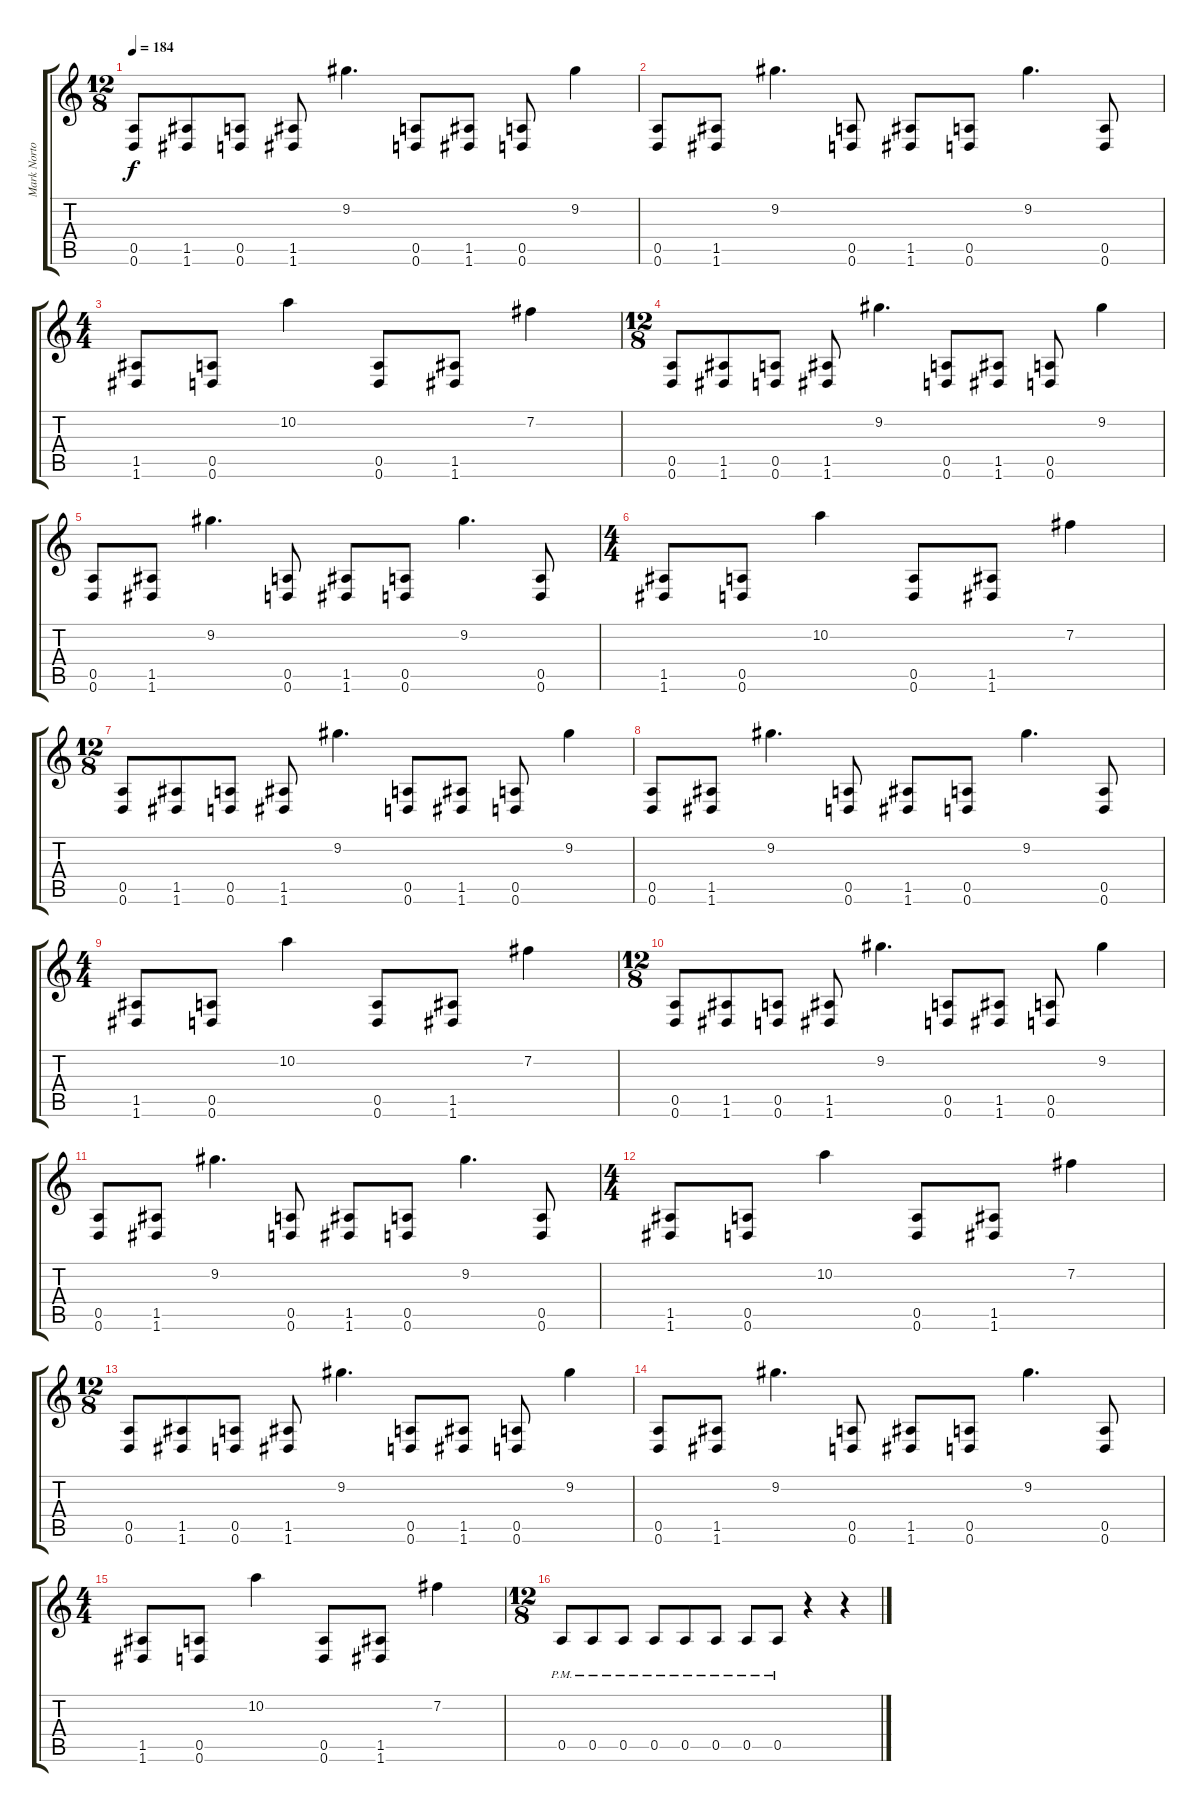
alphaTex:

\track ("Mark Norton" "Mark Norto") {instrument distortionguitar}
\staff {score tabs}
\tuning (E4 B3 G3 D3 A2 D2) {hide}
\ts (12 8)
\tempo 184
\clef g2
\ks c
(0.5 0.6).8{dy f} (1.5 1.6).8 (0.5 0.6).8 (1.5 1.6).8 9.2.4{d} (0.5 0.6).8 (1.5 1.6).8 (0.5 0.6).8 9.2.4 |
(0.5 0.6).8 (1.5 1.6).8 9.2.4{d} (0.5 0.6).8 (1.5 1.6).8 (0.5 0.6).8 9.2.4{d} (0.5 0.6).8 |
\ts (4 4)
(1.5 1.6).8 (0.5 0.6).8 10.2.4 (0.5 0.6).8 (1.5 1.6).8 7.2.4 |
\ts (12 8)
(0.5 0.6).8 (1.5 1.6).8 (0.5 0.6).8 (1.5 1.6).8 9.2.4{d} (0.5 0.6).8 (1.5 1.6).8 (0.5 0.6).8 9.2.4 |
(0.5 0.6).8 (1.5 1.6).8 9.2.4{d} (0.5 0.6).8 (1.5 1.6).8 (0.5 0.6).8 9.2.4{d} (0.5 0.6).8 |
\ts (4 4)
(1.5 1.6).8 (0.5 0.6).8 10.2.4 (0.5 0.6).8 (1.5 1.6).8 7.2.4 |
\ts (12 8)
(0.5 0.6).8 (1.5 1.6).8 (0.5 0.6).8 (1.5 1.6).8 9.2.4{d} (0.5 0.6).8 (1.5 1.6).8 (0.5 0.6).8 9.2.4 |
(0.5 0.6).8 (1.5 1.6).8 9.2.4{d} (0.5 0.6).8 (1.5 1.6).8 (0.5 0.6).8 9.2.4{d} (0.5 0.6).8 |
\ts (4 4)
(1.5 1.6).8 (0.5 0.6).8 10.2.4 (0.5 0.6).8 (1.5 1.6).8 7.2.4 |
\ts (12 8)
(0.5 0.6).8 (1.5 1.6).8 (0.5 0.6).8 (1.5 1.6).8 9.2.4{d} (0.5 0.6).8 (1.5 1.6).8 (0.5 0.6).8 9.2.4 |
(0.5 0.6).8 (1.5 1.6).8 9.2.4{d} (0.5 0.6).8 (1.5 1.6).8 (0.5 0.6).8 9.2.4{d} (0.5 0.6).8 |
\ts (4 4)
(1.5 1.6).8 (0.5 0.6).8 10.2.4 (0.5 0.6).8 (1.5 1.6).8 7.2.4 |
\ts (12 8)
(0.5 0.6).8 (1.5 1.6).8 (0.5 0.6).8 (1.5 1.6).8 9.2.4{d} (0.5 0.6).8 (1.5 1.6).8 (0.5 0.6).8 9.2.4 |
(0.5 0.6).8 (1.5 1.6).8 9.2.4{d} (0.5 0.6).8 (1.5 1.6).8 (0.5 0.6).8 9.2.4{d} (0.5 0.6).8 |
\ts (4 4)
(1.5 1.6).8 (0.5 0.6).8 10.2.4 (0.5 0.6).8 (1.5 1.6).8 7.2.4 |
\ts (12 8)
0.5{pm}.8 0.5{pm}.8 0.5{pm}.8 0.5{pm}.8 0.5{pm}.8 0.5{pm}.8 0.5{pm}.8 0.5{pm}.8 r.4 r.4
